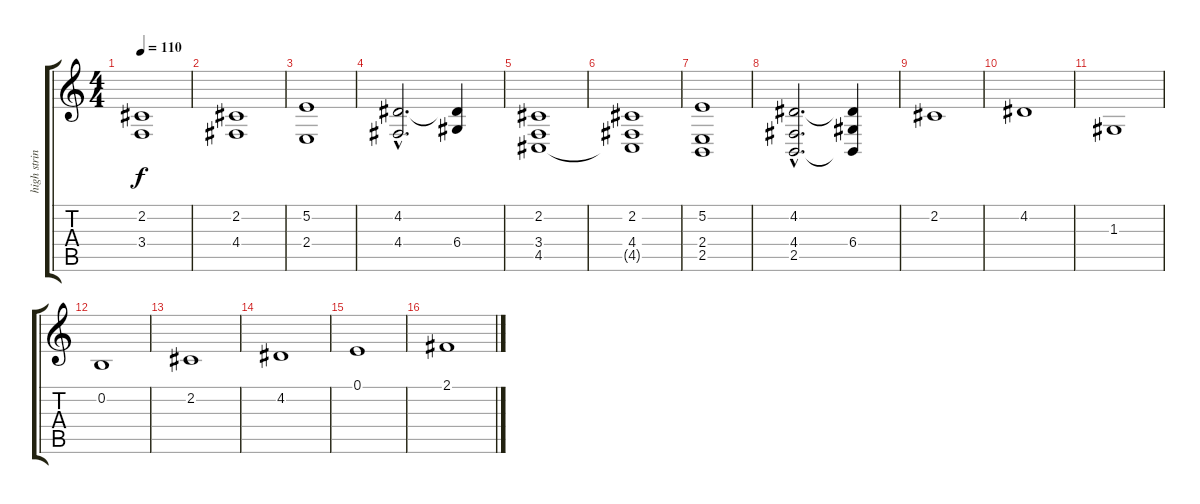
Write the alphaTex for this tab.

\track ("high strings" "high strin") {instrument stringensemble1}
\staff {score tabs}
\tuning (E4 B3 G3 D3 A2 E2) {hide}
\ts (4 4)
\tempo 110
\clef g2
\ks c
(2.2 3.4).1{dy f} |
(2.2 4.4).1 |
(5.2 2.4).1 |
(4.2{hac} 4.4{hac}).2{d} (4.2{t} 6.4).4 |
(2.2 3.4 4.5).1 |
(2.2 4.4 4.5{t}).1 |
(5.2 2.4 2.5).1 |
(4.2{hac} 4.4{hac} 2.5{hac}).2{d} (4.2{t} 6.4 2.5{t}).4 |
2.2.1 |
4.2.1 |
1.3.1 |
0.2.1 |
2.2.1 |
4.2.1 |
0.1.1 |
2.1.1
